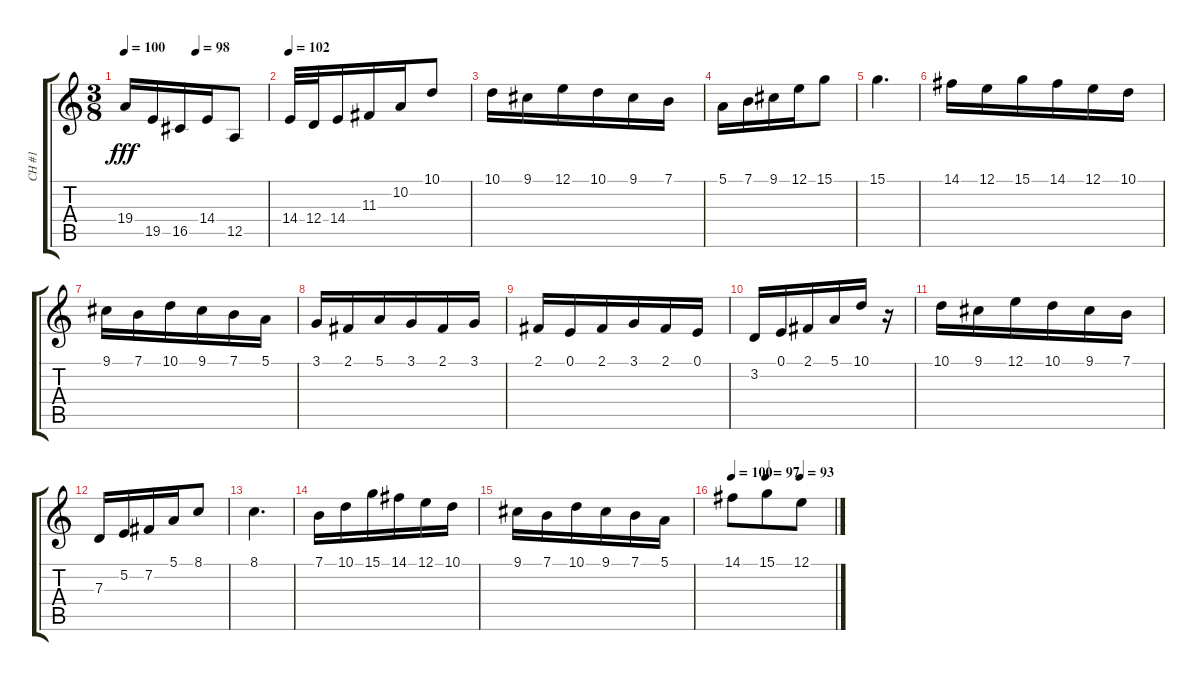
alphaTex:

\track ("CH #1" "CH #1") {instrument harpsichord}
\staff {score tabs}
\tuning (E4 B3 G3 D3 A2 E2) {hide}
\ts (3 8)
\tempo 100
\tempo (98 0.5)
\clef g2
\ks c
19.4.16{dy fff} 19.5.16 16.5.16 14.4.16 12.5.8 |
\tempo 102
14.4.32 12.4.32 14.4.16 11.3.16 10.2.16 10.1.8 |
10.1.16 9.1.16 12.1.16 10.1.16 9.1.16 7.1.16 |
5.1.16 7.1.16 9.1.16 12.1.16 15.1.8 |
15.1.4{d} |
14.1.16 12.1.16 15.1.16 14.1.16 12.1.16 10.1.16 |
9.1.16 7.1.16 10.1.16 9.1.16 7.1.16 5.1.16 |
3.1.16 2.1.16 5.1.16 3.1.16 2.1.16 3.1.16 |
2.1.16 0.1.16 2.1.16 3.1.16 2.1.16 0.1.16 |
3.2.16 0.1.16 2.1.16 5.1.16 10.1.16 r.16 |
10.1.16 9.1.16 12.1.16 10.1.16 9.1.16 7.1.16 |
7.3.16 5.2.16 7.2.16 5.1.16 8.1.8 |
8.1.4{d} |
7.1.16 10.1.16 15.1.16 14.1.16 12.1.16 10.1.16 |
9.1.16 7.1.16 10.1.16 9.1.16 7.1.16 5.1.16 |
\tempo 100
\tempo (97 0.3333333333333333)
\tempo (93 0.6666666666666666)
14.1.8 15.1.8 12.1.8
